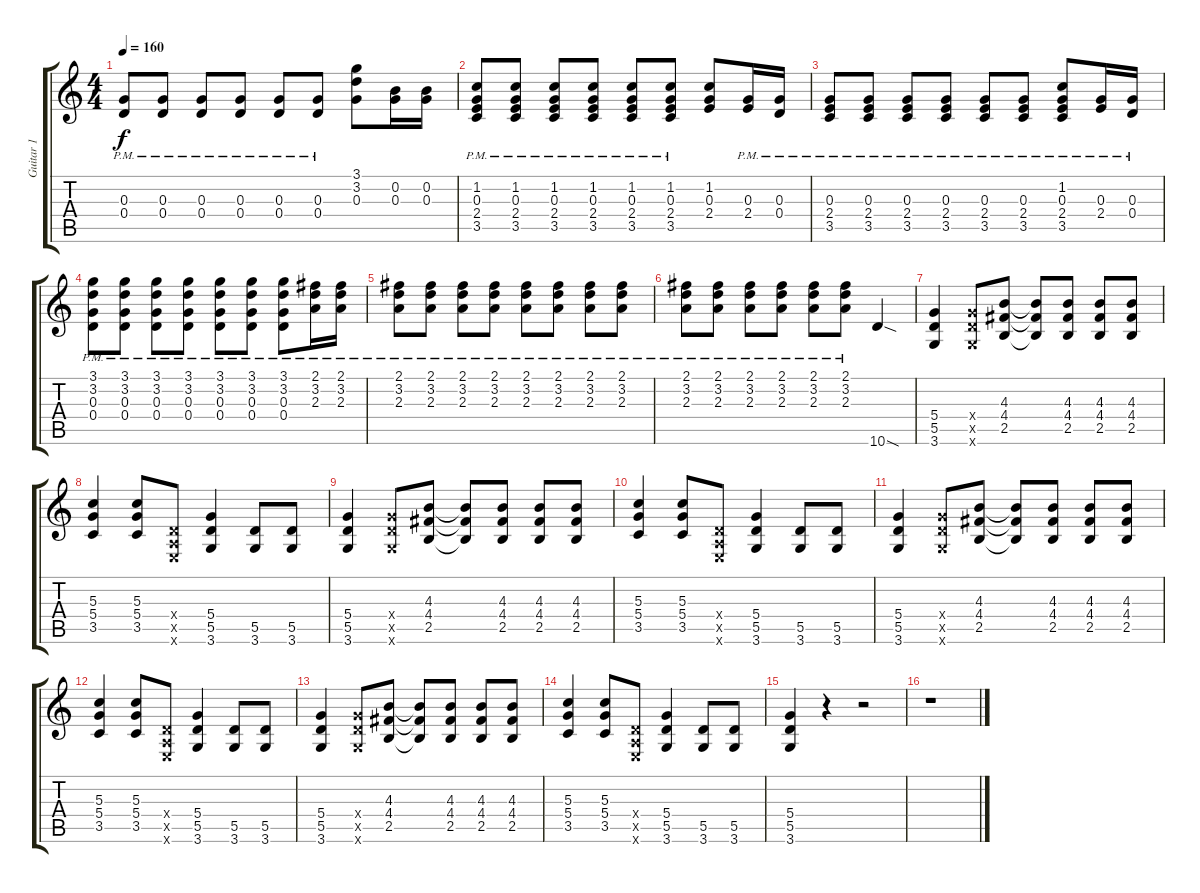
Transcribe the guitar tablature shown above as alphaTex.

\track ("Guitar 1" "Guitar 1") {instrument overdrivenguitar}
\staff {score tabs}
\tuning (E4 B3 G3 D3 A2 E2) {hide}
\ts (4 4)
\tempo 160
\clef g2
\ks c
(0.3{pm} 0.4{pm}).8{dy f} (0.3{pm} 0.4{pm}).8 (0.3{pm} 0.4{pm}).8 (0.3{pm} 0.4{pm}).8 (0.3{pm} 0.4{pm}).8 (0.3{pm} 0.4{pm}).8 (3.1 3.2 0.3).8 (0.2 0.3).16 (0.2 0.3).16 |
(1.2{pm} 0.3{pm} 2.4{pm} 3.5{pm}).8 (1.2{pm} 0.3{pm} 2.4{pm} 3.5{pm}).8 (1.2{pm} 0.3{pm} 2.4{pm} 3.5{pm}).8 (1.2{pm} 0.3{pm} 2.4{pm} 3.5{pm}).8 (1.2{pm} 0.3{pm} 2.4{pm} 3.5{pm}).8 (1.2{pm} 0.3{pm} 2.4{pm} 3.5{pm}).8 (1.2 0.3 2.4).8 (0.3{pm} 2.4{pm}).16 (0.3{pm} 0.4{pm}).16 |
(0.3{pm} 2.4{pm} 3.5{pm}).8 (0.3{pm} 2.4{pm} 3.5{pm}).8 (0.3{pm} 2.4{pm} 3.5{pm}).8 (0.3{pm} 2.4{pm} 3.5{pm}).8 (0.3{pm} 2.4{pm} 3.5{pm}).8 (0.3{pm} 2.4{pm} 3.5{pm}).8 (1.2{pm} 0.3{pm} 2.4{pm} 3.5{pm}).8 (0.3{pm} 2.4{pm}).16 (0.3{pm} 0.4{pm}).16 |
(3.1{pm} 3.2{pm} 0.3{pm} 0.4{pm}).8 (3.1{pm} 3.2{pm} 0.3{pm} 0.4{pm}).8 (3.1{pm} 3.2{pm} 0.3{pm} 0.4{pm}).8 (3.1{pm} 3.2{pm} 0.3{pm} 0.4{pm}).8 (3.1{pm} 3.2{pm} 0.3{pm} 0.4{pm}).8 (3.1{pm} 3.2{pm} 0.3{pm} 0.4{pm}).8 (3.1{pm} 3.2{pm} 0.3{pm} 0.4{pm}).8 (2.1{pm} 3.2{pm} 2.3{pm}).16 (2.1{pm} 3.2{pm} 2.3{pm}).16 |
(2.1{pm} 3.2{pm} 2.3{pm}).8 (2.1{pm} 3.2{pm} 2.3{pm}).8 (2.1{pm} 3.2{pm} 2.3{pm}).8 (2.1{pm} 3.2{pm} 2.3{pm}).8 (2.1{pm} 3.2{pm} 2.3{pm}).8 (2.1{pm} 3.2{pm} 2.3{pm}).8 (2.1{pm} 3.2{pm} 2.3{pm}).8 (2.1{pm} 3.2{pm} 2.3{pm}).8 |
(2.1{pm} 3.2{pm} 2.3{pm}).8 (2.1{pm} 3.2{pm} 2.3{pm}).8 (2.1{pm} 3.2{pm} 2.3{pm}).8 (2.1{pm} 3.2{pm} 2.3{pm}).8 (2.1{pm} 3.2{pm} 2.3{pm}).8 (2.1{pm} 3.2{pm} 2.3{pm}).8 10.6{sod}.4 |
(5.4 5.5 3.6).4 (5.4{x} 5.5{x} 3.6{x}).8 (4.3 4.4 2.5).8 (4.3{t} 4.4{t} 2.5{t}).8 (4.3 4.4 2.5).8 (4.3 4.4 2.5).8 (4.3 4.4 2.5).8 |
(5.3 5.4 3.5).4 (5.3 5.4 3.5).8 (0.4{x} 0.5{x} 0.6{x}).8 (5.4 5.5 3.6).4 (5.5 3.6).8 (5.5 3.6).8 |
(5.4 5.5 3.6).4 (5.4{x} 5.5{x} 3.6{x}).8 (4.3 4.4 2.5).8 (4.3{t} 4.4{t} 2.5{t}).8 (4.3 4.4 2.5).8 (4.3 4.4 2.5).8 (4.3 4.4 2.5).8 |
(5.3 5.4 3.5).4 (5.3 5.4 3.5).8 (0.4{x} 0.5{x} 0.6{x}).8 (5.4 5.5 3.6).4 (5.5 3.6).8 (5.5 3.6).8 |
(5.4 5.5 3.6).4 (5.4{x} 5.5{x} 3.6{x}).8 (4.3 4.4 2.5).8 (4.3{t} 4.4{t} 2.5{t}).8 (4.3 4.4 2.5).8 (4.3 4.4 2.5).8 (4.3 4.4 2.5).8 |
(5.3 5.4 3.5).4 (5.3 5.4 3.5).8 (0.4{x} 0.5{x} 0.6{x}).8 (5.4 5.5 3.6).4 (5.5 3.6).8 (5.5 3.6).8 |
(5.4 5.5 3.6).4 (5.4{x} 5.5{x} 3.6{x}).8 (4.3 4.4 2.5).8 (4.3{t} 4.4{t} 2.5{t}).8 (4.3 4.4 2.5).8 (4.3 4.4 2.5).8 (4.3 4.4 2.5).8 |
(5.3 5.4 3.5).4 (5.3 5.4 3.5).8 (0.4{x} 0.5{x} 0.6{x}).8 (5.4 5.5 3.6).4 (5.5 3.6).8 (5.5 3.6).8 |
(5.4 5.5 3.6).4 r.4 r.2 |
r.1
